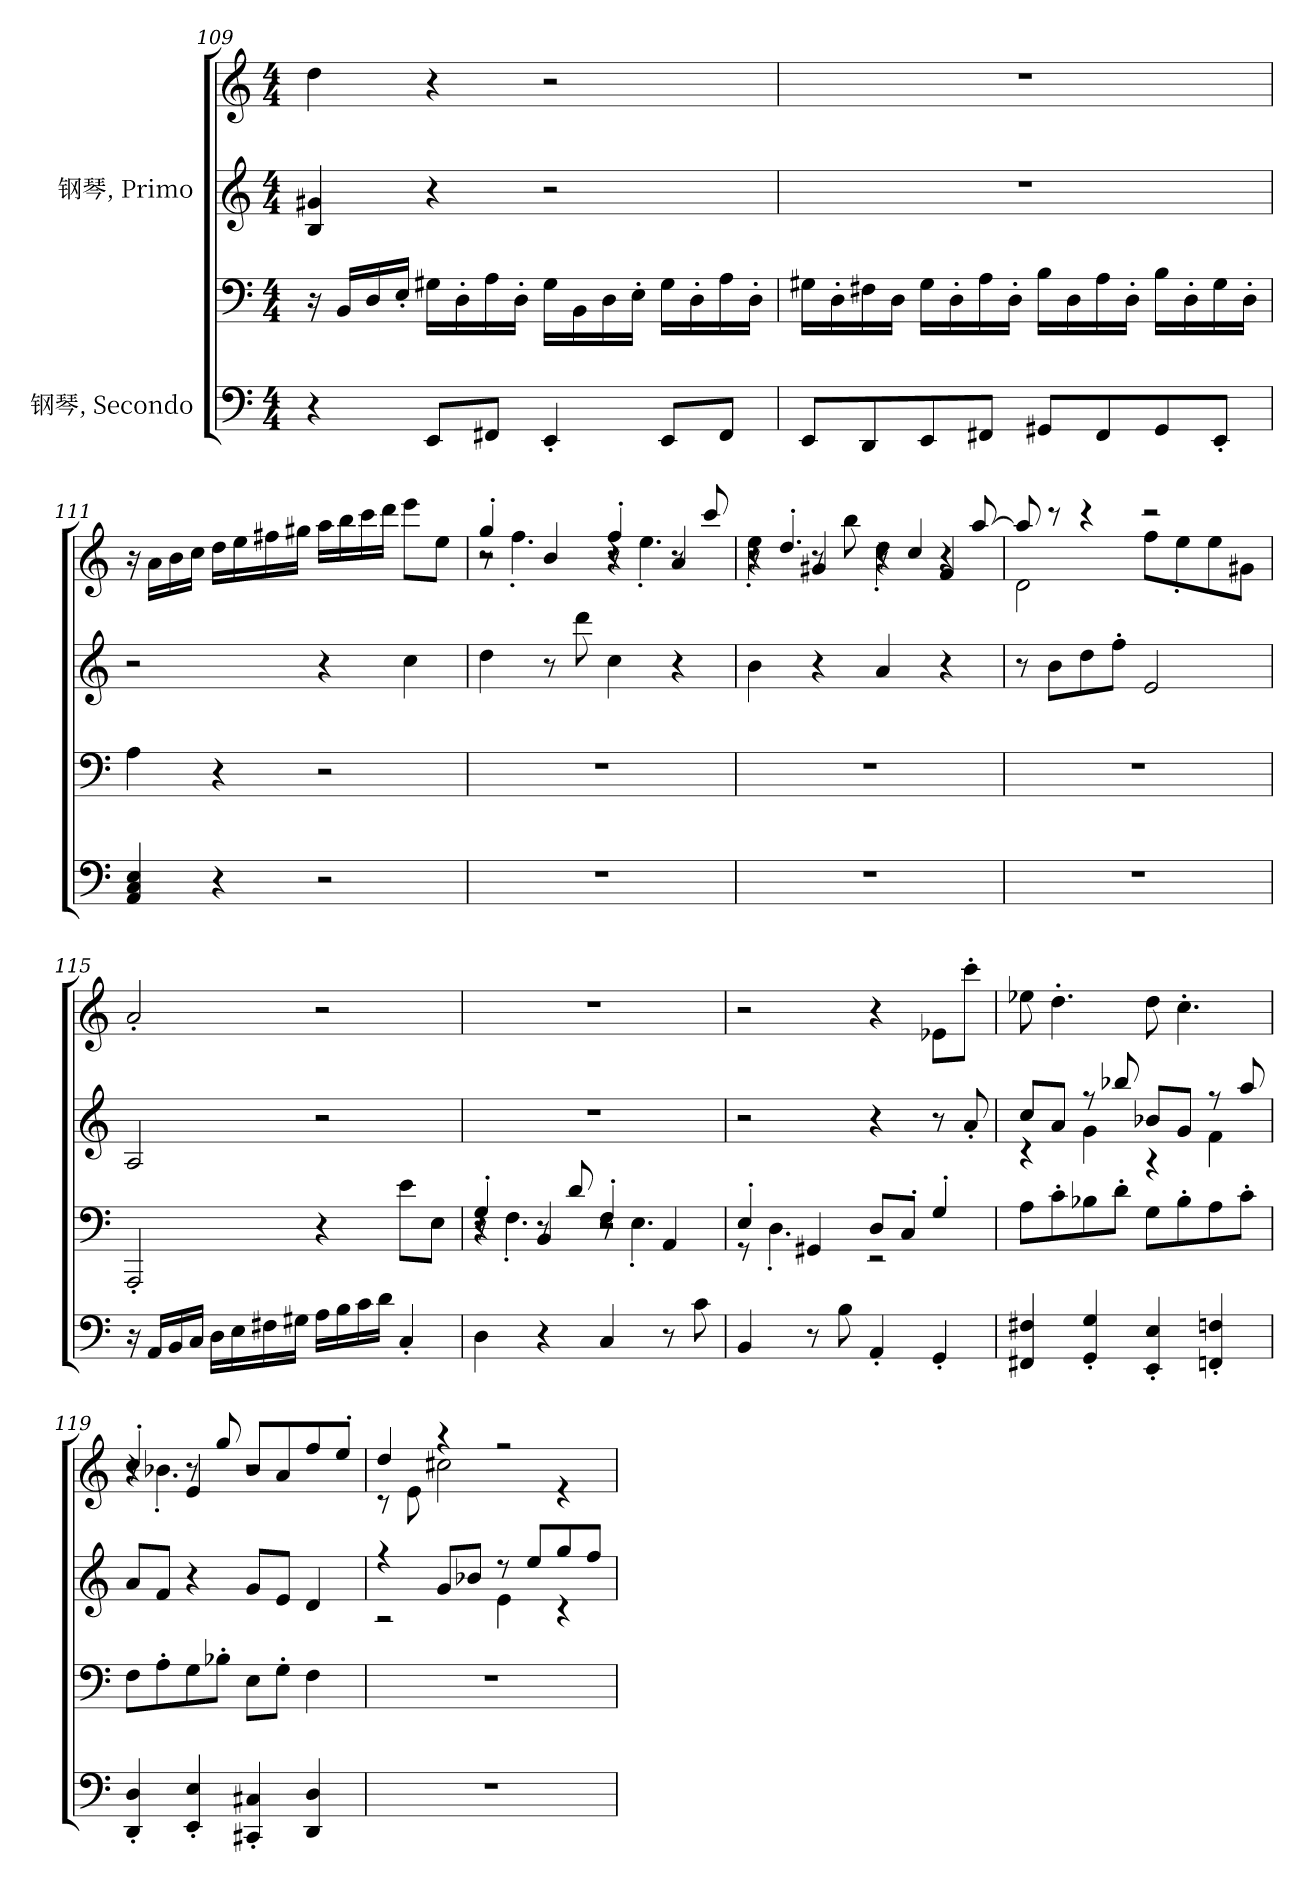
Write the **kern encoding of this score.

**kern	**kern	**kern	**kern
*part2	*part2	*part1	*part1
*staff4	*staff3	*staff2	*staff1
*I"钢琴, Secondo	*	*I"钢琴, Primo	*
!!LO:LB:g=z
*clefF4	*clefF4	*clefG2	*clefG2
*k[]	*k[]	*k[]	*k[]
*M4/4	*M4/4	*M4/4	*M4/4
=109	=109	=109	=109
4r	16r	4B/ 4g#X/	4dd\
.	16BB/LL	.	.
.	16D/	.	.
.	16E'/JJ	.	.
8EE/L	16G#X\LL	4r	4r
.	16D'\	.	.
8FF#X/J	16A\	.	.
.	16D'\JJ	.	.
4EE'/	16G#\LL	2r	2r
.	16BB\	.	.
.	16D\	.	.
.	16E'\JJ	.	.
8EE/L	16G#\LL	.	.
.	16D'\	.	.
8FF#/J	16A\	.	.
.	16D'\JJ	.	.
=110	=110	=110	=110
8EE/L	16G#X\LL	1r	1r
.	16D'\	.	.
8DD/	16F#X\	.	.
.	16D\JJ	.	.
8EE/	16G#\LL	.	.
.	16D'\	.	.
8FF#X/J	16A\	.	.
.	16D'\JJ	.	.
8GG#X/L	16B\LL	.	.
.	16D\	.	.
8FF#/	16A\	.	.
.	16D'\JJ	.	.
8GG#/	16B\LL	.	.
.	16D'\	.	.
8EE'/J	16G#\	.	.
.	16D'\JJ	.	.
!!LO:PB:g=z
=111	=111	=111	=111
4AA/ 4C/ 4E/	4A\	2r	16r
.	.	.	16a\LL
.	.	.	16b\
.	.	.	16cc\JJ
4r	4r	.	16dd\LL
.	.	.	16ee\
.	.	.	16ff#X\
.	.	.	16gg#X\JJ
2r	2r	4r	16aa\LL
.	.	.	16bb\
.	.	.	16ccc\
.	.	.	16ddd\JJ
.	.	4cc\	8eee\L
.	.	.	8ee\J
=112	=112	=112	=112
*	*	*	*^
*	*	*	*	*^
1r	1r	4dd\	4gg'/	8r	2r
.	.	.	.	4.ff'\	.
.	.	8r	4b/	.	.
.	.	8ddd\	.	.	.
.	.	4cc\	4ff'/	8r	4r
.	.	.	.	4.ee'\	.
.	.	4r	8r	.	4a/
.	.	.	8ccc/	.	.
=113	=113	=113	=113	=113	=113
1r	1r	4b\	8r	4ee'\	4r
.	.	.	4.dd'/	.	.
.	.	4r	.	8r	4g#X/
*	*	*	*MM105	*	*
.	.	.	.	8bb\	.
.	.	4a/	8r	4dd'\	4r
.	.	.	4cc/	.	.
.	.	4r	.	4r	4f/
.	.	.	[8aa/	.	.
*	*	*	*	*v	*v
!!LO:LB:g=z
=114	=114	=114	=114	=114
1r	1r	8r	8aa/]	2d\
.	.	8b\L	8r	.
.	.	8dd\	4r	.
.	.	8ff'\J	.	.
.	.	2e/	2r	8ff\L
.	.	.	.	8ee'\
.	.	.	.	8ee\
.	.	.	.	8g#X\J
*	*	*	*v	*v
=115	=115	=115	=115
*	*	*	*MM100
16r	2AAA'/	2A/	2a'/
16AA/LL	.	.	.
16BB/	.	.	.
16C/JJ	.	.	.
16D\LL	.	.	.
16E\	.	.	.
16F#X\	.	.	.
16G#X\JJ	.	.	.
16A\LL	4r	2r	2r
16B\	.	.	.
16c\	.	.	.
16d\JJ	.	.	.
4C'/	8e\L	.	.
.	8E\J	.	.
=116	=116	=116	=116
*	*^	*	*
*	*	*^	*	*
4D\	4G'/	8r	4r	1r	1r
.	.	4.F'\	.	.	.
4r	8r	.	4BB/	.	.
.	8d/	.	.	.	.
4C/	4F'/	8r	2r	.	.
.	.	4.E'\	.	.	.
8r	4AA/	.	.	.	.
8c\	.	.	.	.	.
*	*	*v	*v	*	*
!!LO:LB:g=z
=117	=117	=117	=117	=117
4BB/	4E'/	8r	2r	2r
.	.	4.D'\	.	.
8r	4GG#X/	.	.	.
8B\	.	.	.	.
4AA'/	8D/L	2r	4r	4r
.	8C'/J	.	.	.
4GG'/	4G'/	.	8r	8e-X\L
.	.	.	8a'/	8ccc'\J
*	*v	*v	*	*
=118	=118	=118	=118
*	*	*^	*
4FF#X/ 4F#X/	8A\L	8cc/L	4r	8ee-X\
.	8c'\	8a/J	.	4.dd'\
4GG/' 4G/'	8B-X\	8r	4g\	.
.	8d'\J	8bb-X/	.	.
4EE/' 4E/'	8G\L	8b-X/L	4r	8dd\
.	8B-'\	8g/J	.	4.cc'\
4FFn/' 4Fn/'	8A\	8r	4f\	.
.	8c'\J	8aa/	.	.
*	*	*v	*v	*
=119	=119	=119	=119
*	*	*	*^
*	*	*	*	*^
4DD/' 4D/'	8F\L	8a/L	4cc'/	8r	4r
.	8A'\	8f/J	.	4.b-X'\	.
4EE/' 4E/'	8G\	4r	8r	.	4e/
.	8B-X'\J	.	8gg/	.	.
4CC#X/' 4C#X/'	8E\L	8g/L	8b-/L	2r	2r
.	8G'\J	8e/J	8a/	.	.
4DD/ 4D/	4F\	4d/	8ff/	.	.
.	.	.	8ee'/J	.	.
*	*	*	*	*v	*v
=120	=120	=120	=120	=120
*	*	*^	*	*
1r	1r	4r	2r	4dd/	8r
.	.	.	.	.	8e\
.	.	8g/L	.	4r	2cc#X\
.	.	8b-X/J	.	.	.
.	.	8r	4e\	2r	.
.	.	8ee/L	.	.	.
.	.	8gg/	4r	.	4r
.	.	8ff/J	.	.	.
*	*	*v	*v	*	*
*	*	*	*v	*v
=	=	=	=
*-	*-	*-	*-
